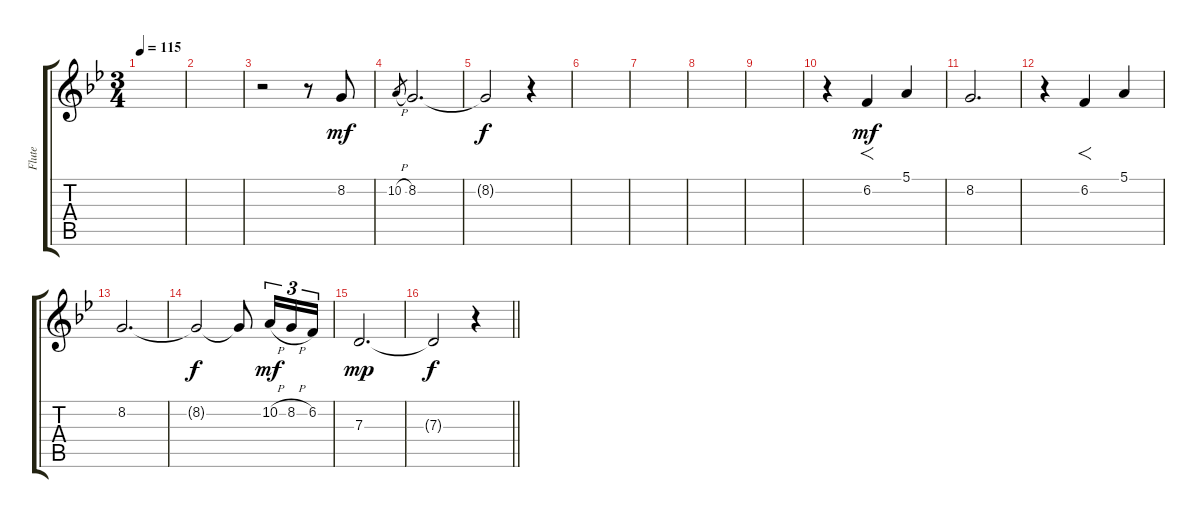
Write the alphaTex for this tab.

\track ("Flute" "Flute") {instrument piccolo}
\staff {score tabs}
\tuning (E4 B3 G3 D3 A2 E2) {hide}
\ts (3 4)
\tempo 115
\clef g2
\ks gminor
|
|
r.2 r.8 8.2.8{dy mf} |
10.2{h}.8{gr} 8.2.2{d} |
8.2{t}.2{dy f} r.4 |
|
|
|
|
r.4 6.2.4{f dy mf} 5.1.4 |
8.2.2{d} |
r.4 6.2.4{f} 5.1.4 |
8.2.2{d} |
8.2{t}.2{dy f} 8.2{t}.8 10.2{h}.16{tu (3 2) dy mf} 8.2{h}.16{tu (3 2)} 6.2.16{tu (3 2)} |
7.3.2{d dy mp} |
\barLineRight lightlight
7.3{t}.2{dy f} r.4
